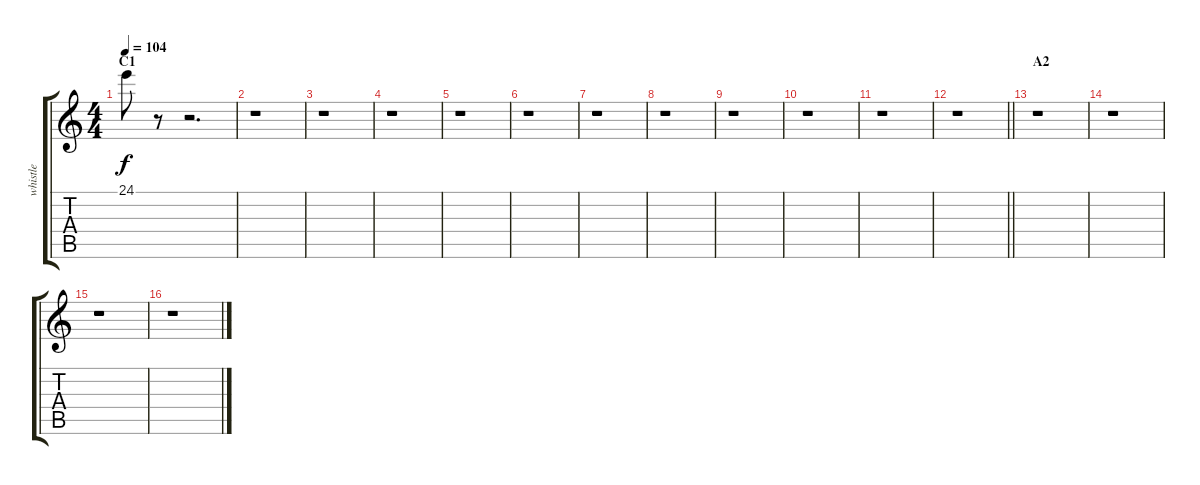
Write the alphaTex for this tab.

\track ("whistle" "whistle") {instrument whistle}
\staff {score tabs}
\tuning (E4 B3 G3 D3 A2 E2) {hide}
\ts (4 4)
\section ("" "C1")
\tempo 104
\clef g2
\ks c
24.1{t}.8{dy f} r.8 r.2{d} |
r.1 |
r.1 |
r.1 |
r.1 |
r.1 |
r.1 |
r.1 |
r.1 |
r.1 |
r.1 |
\barLineRight lightlight
r.1 |
\section ("" "A2")
r.1 |
r.1 |
r.1 |
r.1
